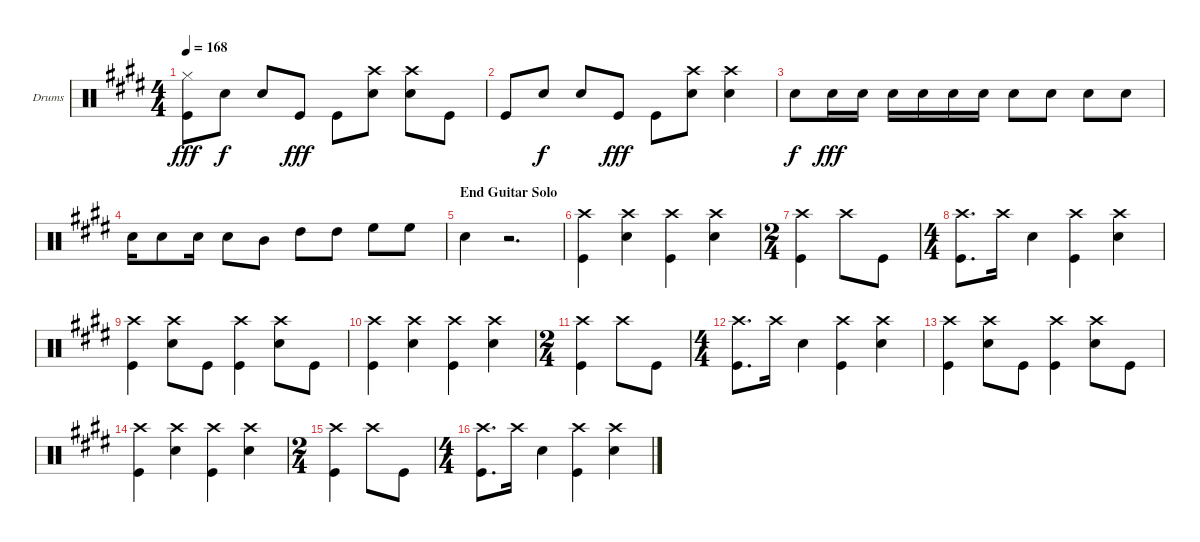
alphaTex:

\bracketExtendMode groupsimilarinstruments
\firstSystemTrackNameOrientation horizontal
\otherSystemsTrackNameOrientation horizontal
\track ("Drumkit" "Drums") {instrument percussion}
\staff {score}
\articulation defaults
\ts (4 4)
\tempo 168
\clef neutral
\scale
1.06557
\ks e
("Kick (hit)" "Hi-Hat (closed)").8{dy fff} "Snare (hit) 2".8{dy f} "Snare (hit) 2".8 "Kick (hit)".8{dy fff} "Kick (hit)".8 ("Snare (hit) 2" "Crash high (hit)").8 ("Snare (hit) 2" "Crash high (hit)").8 "Kick (hit)".8 |
\scale
0.934426 "Kick (hit)".8 "Snare (hit) 2".8{dy f} "Snare (hit) 2".8 "Kick (hit)".8{dy fff} "Kick (hit)".8 ("Crash high (hit)" "Snare (hit) 2").8 ("Snare (hit) 2" "Crash high (hit)").4 |
\scale
1.06557 "Snare (hit) 2".8{dy f} "Snare (hit) 2".16{dy fff} "Snare (hit) 2".16 "Snare (hit) 2".16 "Snare (hit) 2".16 "Snare (hit) 2".16 "Snare (hit) 2".16 "Snare (hit) 2".8 "Snare (hit) 2".8 "Snare (hit) 2".8 "Snare (hit) 2".8 |
\scale
0.934426 "Snare (hit) 2".16 "Snare (hit) 2".8 "Snare (hit) 2".16 "Snare (hit) 2".8 "Mid Tom (hit)".8 "High Tom (hit)".8 "High Tom (hit)".8 "High Floor Tom (hit)".8 "High Floor Tom (hit)".8 |
\section ("" "End Guitar Solo")
\scale
1.06557 "Snare (hit) 2".4 r.2{d} |
\scale
0.934426 ("Kick (hit)" "Crash high (hit)").4 ("Snare (hit) 2" "Crash high (hit)").4 ("Kick (hit)" "Crash high (hit)").4 ("Snare (hit) 2" "Crash high (hit)").4 |
\ts (2 4)
\scale
1.09584 ("Kick (hit)" "Crash high (hit)").4 "Crash high (hit)".8 "Kick (hit)".8 |
\ts (4 4)
\scale
0.904161 ("Kick (hit)" "Crash high (hit)").8{d} "Crash high (hit)".16 "Snare (hit) 2".4 ("Kick (hit)" "Crash high (hit)").4 ("Snare (hit) 2" "Crash high (hit)").4 |
\scale
1.06557 ("Kick (hit)" "Crash high (hit)").4 ("Snare (hit) 2" "Crash high (hit)").8 "Kick (hit)".8 ("Kick (hit)" "Crash high (hit)").4 ("Snare (hit) 2" "Crash high (hit)").8 "Kick (hit)".8 |
\scale
0.934426 ("Kick (hit)" "Crash high (hit)").4 ("Snare (hit) 2" "Crash high (hit)").4 ("Kick (hit)" "Crash high (hit)").4 ("Snare (hit) 2" "Crash high (hit)").4 |
\ts (2 4)
\scale
1.09584 ("Kick (hit)" "Crash high (hit)").4 "Crash high (hit)".8 "Kick (hit)".8 |
\ts (4 4)
\scale
0.904161 ("Kick (hit)" "Crash high (hit)").8{d} "Crash high (hit)".16 "Snare (hit) 2".4 ("Kick (hit)" "Crash high (hit)").4 ("Snare (hit) 2" "Crash high (hit)").4 |
\scale
1.06557 ("Kick (hit)" "Crash high (hit)").4 ("Snare (hit) 2" "Crash high (hit)").8 "Kick (hit)".8 ("Kick (hit)" "Crash high (hit)").4 ("Snare (hit) 2" "Crash high (hit)").8 "Kick (hit)".8 |
\scale
0.934426 ("Kick (hit)" "Crash high (hit)").4 ("Snare (hit) 2" "Crash high (hit)").4 ("Kick (hit)" "Crash high (hit)").4 ("Snare (hit) 2" "Crash high (hit)").4 |
\ts (2 4)
\scale
1.09584 ("Kick (hit)" "Crash high (hit)").4 "Crash high (hit)".8 "Kick (hit)".8 |
\ts (4 4)
\scale
0.904161 ("Kick (hit)" "Crash high (hit)").8{d} "Crash high (hit)".16 "Snare (hit) 2".4 ("Kick (hit)" "Crash high (hit)").4 ("Snare (hit) 2" "Crash high (hit)").4
